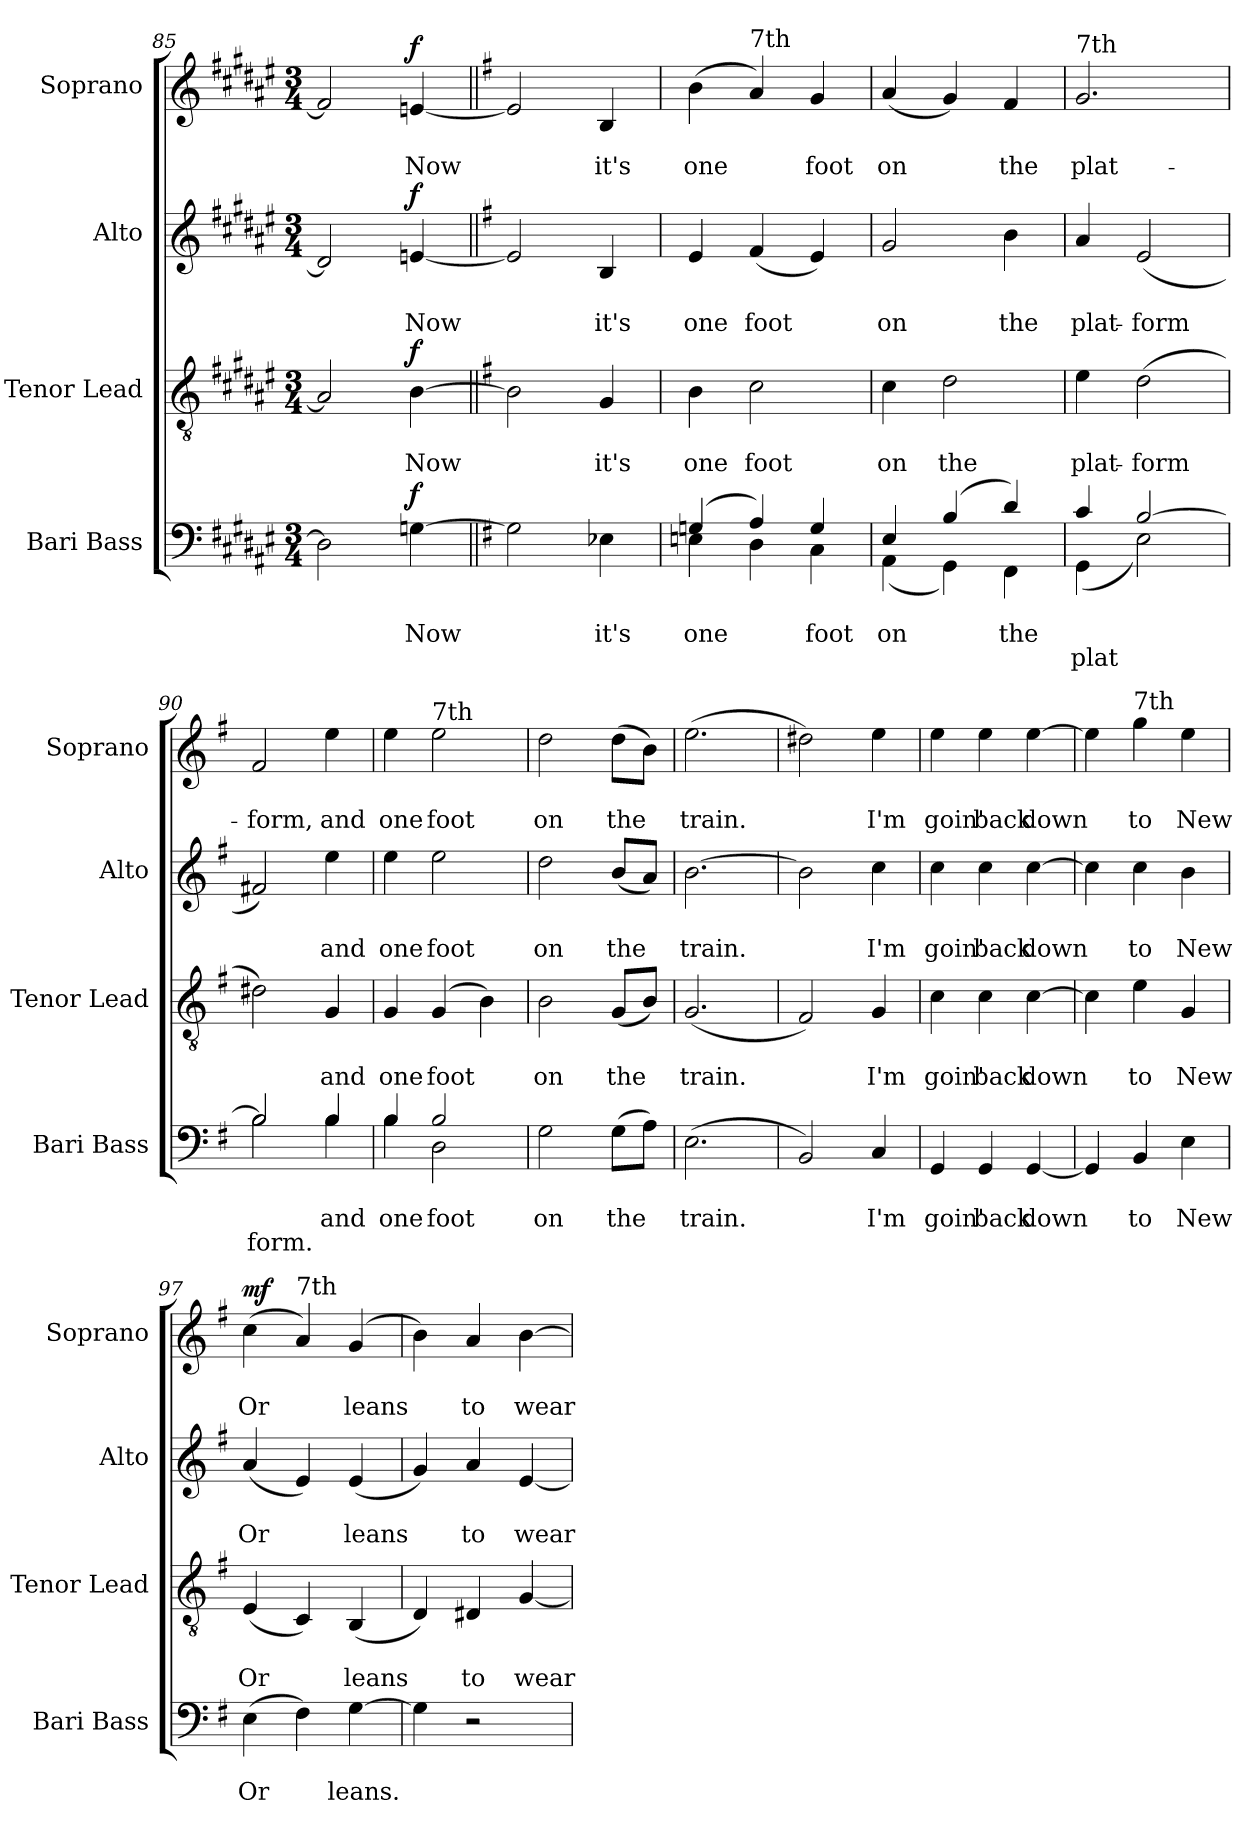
**kern	**text	**text	**text	**dynam	**kern	**text	**text	**dynam	**kern	**text	**text	**dynam	**kern	**text	**text	**dynam
*part4	*part4	*part4	*part4	*part4	*part3	*part3	*part3	*part3	*part2	*part2	*part2	*part2	*part1	*part1	*part1	*part1
*staff4	*staff4	*staff4	*staff4	*staff4	*staff3	*staff3	*staff3	*staff3	*staff2	*staff2	*staff2	*staff2	*staff1	*staff1	*staff1	*staff1
*I"Bari Bass	*	*	*	*	*I"Tenor Lead	*	*	*	*I"Alto	*	*	*	*I"Soprano	*	*	*
*I'Bari Bass	*	*	*	*	*I'Tenor  Lead	*	*	*	*I'Alto	*	*	*	*I'Soprano	*	*	*
*clefF4	*	*	*	*	*clefGv2	*	*	*	*clefG2	*	*	*	*clefG2	*	*	*
*k[f#c#g#d#a#e#]	*	*	*	*	*k[f#c#g#d#a#e#]	*	*	*	*k[f#c#g#d#a#e#]	*	*	*	*k[f#c#g#d#a#e#]	*	*	*
*M3/4	*	*	*	*	*M3/4	*	*	*	*M3/4	*	*	*	*M3/4	*	*	*
=85	=85	=85	=85	=85	=85	=85	=85	=85	=85	=85	=85	=85	=85	=85	=85	=85
2D#\]	.	.	.	.	2A#/]	.	.	.	2d#/]	.	.	.	2f#/]	.	.	.
!	!	!	!	!LO:DY:a	!	!	!	!LO:DY:a	!	!	!	!LO:DY:a	!	!	!	!LO:DY:a
[4Gn\	.	Now	.	f	[4B\	.	Now	f	[4en/	.	Now	f	[4en/	.	Now	f
!!LO:LB:g=z
=86||	=86||	=86||	=86||	=86||	=86||	=86||	=86||	=86||	=86||	=86||	=86||	=86||	=86||	=86||	=86||	=86||
*k[f#]	*	*	*	*	*k[f#]	*	*	*	*k[f#]	*	*	*	*k[f#]	*	*	*
2G\]	.	.	.	.	2B\]	.	.	.	2e/]	.	.	.	2e/]	.	.	.
4E-X\	.	it's	.	.	4G/	.	it's	.	4B/	.	it's	.	4B/	.	it's	.
=87	=87	=87	=87	=87	=87	=87	=87	=87	=87	=87	=87	=87	=87	=87	=87	=87
*^	*	*	*	*	*	*	*	*	*	*	*	*	*	*	*	*
(4Gni/	4Eni\	.	one	.	.	4B\	.	one	.	4e/	.	one	.	(4b\	.	one	.
!	!	!	!	!	!	!	!	!	!	!	!	!	!	!LO:TX:a:t=7th	!	!	!
4A/)	4D\	.	.	.	.	2c\	.	foot	.	(4f#/	.	foot	.	4a/)	.	.	.
4G/	4C\	.	foot	.	.	.	.	.	.	4e/)	.	.	.	4g/	.	foot	.
=88	=88	=88	=88	=88	=88	=88	=88	=88	=88	=88	=88	=88	=88	=88	=88	=88	=88
4E/	(4AA\	.	on	.	.	4c\	.	on	.	2g/	.	on	.	(4a/	.	on	.
(4B/	4GG\)	.	.	.	.	2d\	.	the	.	.	.	.	.	4g/)	.	.	.
4d/)	4FF#\	.	the	.	.	.	.	.	.	4b\	.	the	.	4f#/	.	the	.
=89	=89	=89	=89	=89	=89	=89	=89	=89	=89	=89	=89	=89	=89	=89	=89	=89	=89
!	!	!	!	!	!	!	!	!	!	!	!	!	!	!LO:TX:a:t=7th	!	!	!
4c/	(4GG\	.	.	-plat	.	4e\	.	-plat-	.	4a/	.	-plat-	.	2.g/	.	plat-	.
[2B/	2E\)	.	.	.	.	(2d\	.	-form	.	(2e/	.	-form	.	.	.	.	.
=90	=90	=90	=90	=90	=90	=90	=90	=90	=90	=90	=90	=90	=90	=90	=90	=90	=90
2B/]	2B\	.	.	form.	.	2d#X\)	.	.	.	2f#X/)	.	.	.	2f#/	.	-form,	.
4B/	4B\	.	and	.	.	4G/	.	and	.	4ee\	.	and	.	4ee\	.	and	.
=91	=91	=91	=91	=91	=91	=91	=91	=91	=91	=91	=91	=91	=91	=91	=91	=91	=91
4B/	4B\	.	one	.	.	4G/	.	one	.	4ee\	.	one	.	4ee\	.	one	.
!	!	!	!	!	!	!	!	!	!	!	!	!	!	!LO:TX:a:t=7th	!	!	!
2B/	2D\	.	foot	.	.	(4G/	.	foot	.	2ee\	.	foot	.	2ee\	.	foot	.
.	.	.	.	.	.	4B\)	.	.	.	.	.	.	.	.	.	.	.
*v	*v	*	*	*	*	*	*	*	*	*	*	*	*	*	*	*	*
=92	=92	=92	=92	=92	=92	=92	=92	=92	=92	=92	=92	=92	=92	=92	=92	=92
2G\	.	on	.	.	2B\	.	on	.	2dd\	.	on	.	2dd\	.	on	.
(8G\L	.	the	.	.	(8G/L	.	the	.	(8b/L	.	the	.	(8dd\L	.	the	.
8A\J)	.	.	.	.	8B/J)	.	.	.	8a/J)	.	.	.	8b\J)	.	.	.
=93	=93	=93	=93	=93	=93	=93	=93	=93	=93	=93	=93	=93	=93	=93	=93	=93
(2.E\	.	train.	.	.	(2.G/	.	train.	.	[2.b\	.	train.	.	(2.ee\	.	train.	.
=94	=94	=94	=94	=94	=94	=94	=94	=94	=94	=94	=94	=94	=94	=94	=94	=94
2BB/)	.	.	.	.	2F#/)	.	.	.	2b\]	.	.	.	2dd#X\)	.	.	.
4C/	.	I'm	.	.	4G/	.	I'm	.	4cc\	.	I'm	.	4ee\	.	I'm	.
=95	=95	=95	=95	=95	=95	=95	=95	=95	=95	=95	=95	=95	=95	=95	=95	=95
4GG/	.	goin'	.	.	4c\	.	goin'	.	4cc\	.	goin'	.	4ee\	.	goin'	.
4GG/	.	back	.	.	4c\	.	back	.	4cc\	.	back	.	4ee\	.	back	.
[4GG/	.	down	.	.	[4c\	.	down	.	[4cc\	.	down	.	[4ee\	.	down	.
=96	=96	=96	=96	=96	=96	=96	=96	=96	=96	=96	=96	=96	=96	=96	=96	=96
4GG/]	.	.	.	.	4c\]	.	.	.	4cc\]	.	.	.	4ee\]	.	.	.
!	!	!	!	!	!	!	!	!	!	!	!	!	!LO:TX:a:t=7th	!	!	!
4BB/	.	to	.	.	4e\	.	to	.	4cc\	.	to	.	4gg\	.	to	.
4E\	.	New	.	.	4G/	.	New	.	4b\	.	New	.	4ee\	.	New	.
!!LO:LB:g=z
=97	=97	=97	=97	=97	=97	=97	=97	=97	=97	=97	=97	=97	=97	=97	=97	=97
!	!	!	!	!	!	!	!	!	!	!	!	!	!	!	!	!LO:DY:a
(4E\	.	Or	.	.	(4E/	.	Or	.	(4a/	.	Or	.	(4cc\	.	Or	mf
!	!	!	!	!	!	!	!	!	!	!	!	!	!LO:TX:a:t=7th	!	!	!
4F#\)	.	.	.	.	4C/)	.	.	.	4e/)	.	.	.	4a/)	.	.	.
[4G\	.	leans.	.	.	(4BB/	.	leans	.	(4e/	.	leans	.	(4g/	.	leans	.
=98	=98	=98	=98	=98	=98	=98	=98	=98	=98	=98	=98	=98	=98	=98	=98	=98
4G\]	.	.	.	.	4D/)	.	.	.	4g/)	.	.	.	4b\)	.	.	.
2r	.	.	.	.	4D#X/	.	to	.	4a/	.	to	.	4a/	.	to	.
.	.	.	.	.	[4G/	.	wear	.	[4e/	.	wear	.	[4b\	.	wear	.
=	=	=	=	=	=	=	=	=	=	=	=	=	=	=	=	=
*-	*-	*-	*-	*-	*-	*-	*-	*-	*-	*-	*-	*-	*-	*-	*-	*-
